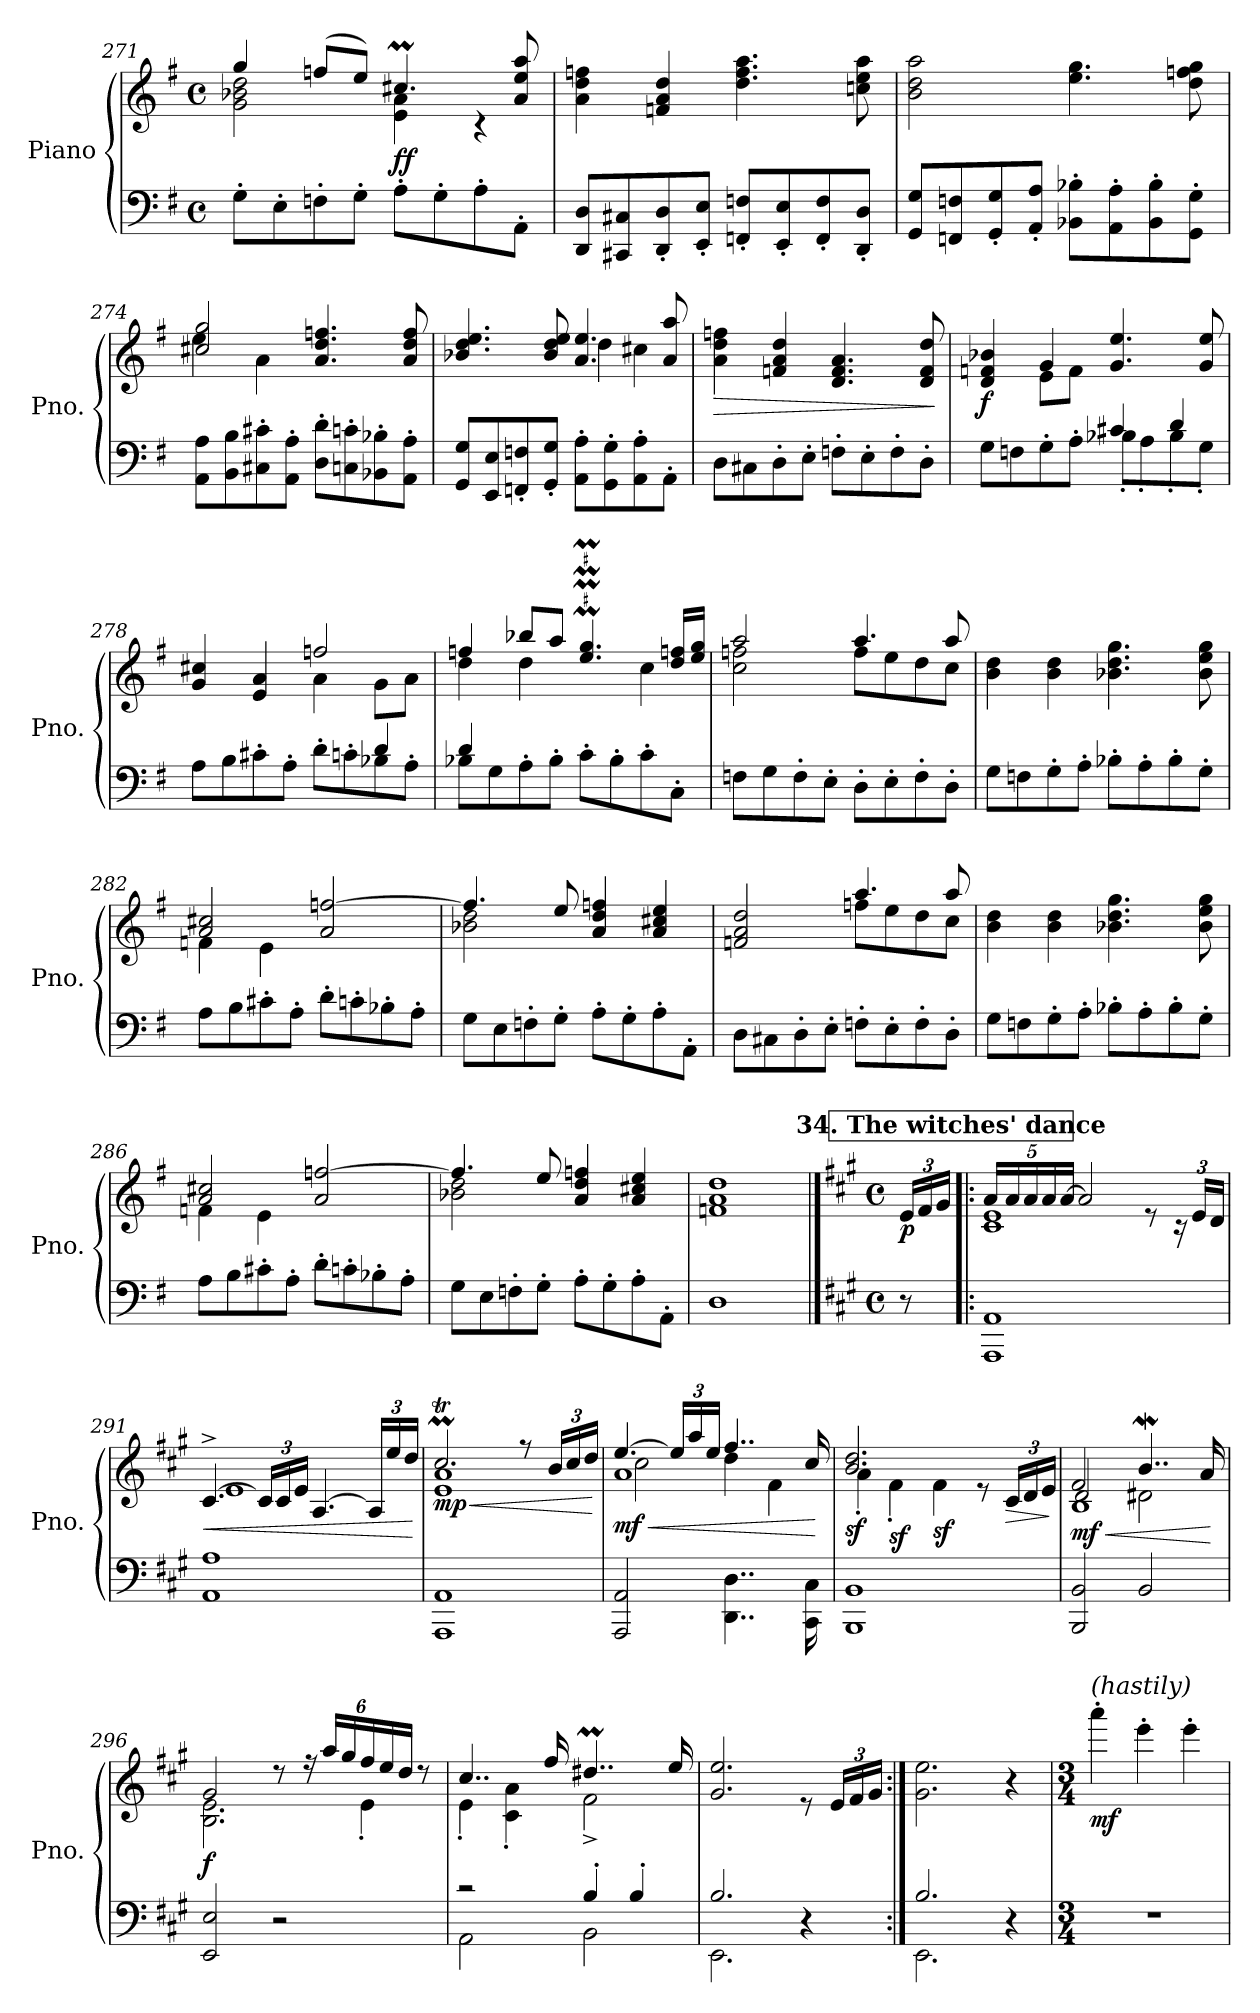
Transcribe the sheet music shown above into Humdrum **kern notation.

**kern	**kern	**dynam
*part1	*part1	*part1
*staff2	*staff1	*staff1/2
*I"Piano	*	*
*I'Pno.	*	*
*clefF4	*clefG2	*
*k[f#]	*k[f#]	*
*M4/4	*M4/4	*
*met(c)	*met(c)	*
=271	=271	=271
*	*^	*
8G'\L	4gg/	2g\ 2b-X\ 2dd\	.
8E'\	.	.	.
8Fn'\	(>8ffn/L	.	.
8G'\J	8ee/J)	.	.
!	!	!	!LO:DY:b
8A'\L	4.cc#Xm/	4e\ 4a\	ff
8G'\	.	.	.
8A'\	.	4r	.
8AA'\J	8a/ 8ee/ 8aa/	.	.
*	*v	*v	*
!!LO:LB:g=z
=272	=272	=272
8DD/ 8D/L	4a\ 4dd\ 4ffn\	.
8CC#X/ 8C#X/	.	.
8DD/' 8D/'	4fn/ 4a/ 4dd/	.
8EE/' 8E/'J	.	.
8FFn/' 8Fn/'L	4.dd\ 4.ff\ 4.aa\	.
8EE/' 8E/'	.	.
8FF/' 8F/'	.	.
8DD/' 8D/'J	8ccn\ 8ee\ 8aa\	.
=273	=273	=273
8GG/ 8G/L	2b\ 2dd\ 2aa\	.
8FFn/ 8Fn/	.	.
8GG/' 8G/'	.	.
8AA/' 8A/'J	.	.
8BB-X\' 8B-X\'L	4.ee\ 4.gg\	.
8AA\' 8A\'	.	.
8BB-\' 8B-\'	.	.
8GG\' 8G\'J	8dd\ 8ffn\ 8gg\	.
=274	=274	=274
*	*^	*
8AA\ 8A\L	2cc#X/ 2gg/	4ee\	.
8BB\ 8B\	.	.	.
8C#X\' 8c#X\'	.	4a\	.
8AA\' 8A\'J	.	.	.
8D\' 8d\'L	4.a/ 4.dd/ 4.ffn/	2ryy	.
8Cn\' 8cn\'	.	.	.
8BB-X\' 8B-X\'	.	.	.
8AA\' 8A\'J	8a/ 8dd/ 8ff/	.	.
=275	=275	=275	=275
8GG/ 8G/L	4.b-X/ 4.dd/ 4.ee/	2ryy	.
8EE/ 8E/	.	.	.
8FFn/' 8Fn/'	.	.	.
8GG/' 8G/'J	8b-/ 8dd/ 8ee/	.	.
8AA\' 8A\'L	4.a/ 4.ee/	4dd\	.
8GG\' 8G\'	.	.	.
8AA\' 8A\'	.	4cc#X\	.
8AA'\J	8a/ 8aa/	.	.
*	*v	*v	*
!!LO:LB:g=z
=276	=276	=276
!	!	!LO:HP:b
8D\L	4a\ 4dd\ 4ffn\	>
8C#X\	.	.
8D'\	4fn/ 4a/ 4dd/	.
8E'\J	.	.
8Fn'\L	4.d/ 4.f/ 4.a/	.
8E'\	.	.
8F'\	.	.
8D'\J	8d/ 8f/ 8dd/	.
.	.	]
=277	=277	=277
*^	*^	*
!	!	!	!	!LO:DY:b
8G\L	2ryy	4d/ 4fn/ 4b-X/	4ryy	f
8Fn\	.	.	.	.
8G'\	.	4g/	8e\L	.
8A'\J	.	.	8f\J	.
4c#X/	8B-X'\L	4.g/ 4.ee/	2ryy	.
.	8A'\	.	.	.
4d/	8B-'\	.	.	.
.	8G'\J	8g/ 8ee/	.	.
=278	=278	=278	=278	=278
8A\L	2.ryy	4g/ 4cc#X/	2ryy	.
8B\	.	.	.	.
8c#X'\	.	4e/ 4a/	.	.
8A'\J	.	.	.	.
8d'\L	.	2ffn/	4a\	.
8cn'\	.	.	.	.
8B-X'\	4d/	.	8g\L	.
8A'\J	.	.	8a\J	.
=279	=279	=279	=279	=279
8B-X\L	4d/	4ffn/	4dd\	.
8G\	.	.	.	.
8A'\	2.ryy	8bb-X/L	4dd\	.
8B-'\J	.	8aa/J	.	.
8c'\L	.	4.ee/M 4.gg/M	4ryy	.
8B-'\	.	.	.	.
8c'\	.	.	4cc\	.
8C'\J	.	16dd/ 16ff/LL	.	.
.	.	16ee/ 16gg/JJ	.	.
*v	*v	*	*	*
!!LO:LB:g=z	!!
=280	=280	=280	=280
8Fn\L	2aa/	2cc\ 2ffn\	.
8G\	.	.	.
8F'\	.	.	.
8E'\J	.	.	.
8D'\L	4.aa/	8ff\L	.
8E'\	.	8ee\	.
8F'\	.	8dd\	.
8D'\J	8aa/	8cc\J	.
*	*v	*v	*
=281	=281	=281
8G\L	4b\ 4dd\	.
8Fn\	.	.
8G'\	4b\ 4dd\	.
8A'\J	.	.
8B-X'\L	4.b-X\ 4.dd\ 4.gg\	.
8A'\	.	.
8B-'\	.	.
8G'\J	8b-\ 8ee\ 8gg\	.
=282	=282	=282
*	*^	*
8A\L	2a/ 2cc#X/	4fn\	.
8B\	.	.	.
8c#X'\	.	4e\	.
8A'\J	.	.	.
8d'\L	2a/ [2ffn/	2ryy	.
8cn'\	.	.	.
8B-X'\	.	.	.
8A'\J	.	.	.
=283	=283	=283	=283
8G\L	4.ff/]	2b-X\ 2dd\	.
8E\	.	.	.
8Fn'\	.	.	.
8G'\J	8ee/	.	.
8A'\L	4a/ 4dd/ 4ffn/	2ryy	.
8G'\	.	.	.
8A'\	4a/ 4cc#X/ 4ee/	.	.
8AA'\J	.	.	.
=284	=284	=284	=284
8D\L	2fn/ 2a/ 2dd/	2ryy	.
8C#X\	.	.	.
8D'\	.	.	.
8E'\J	.	.	.
8Fn'\L	4.aa/	8ffn\L	.
8E'\	.	8ee\	.
8F'\	.	8dd\	.
8D'\J	8aa/	8cc\J	.
*	*v	*v	*
!!LO:LB:g=z
=285	=285	=285
8G\L	4b\ 4dd\	.
8Fn\	.	.
8G'\	4b\ 4dd\	.
8A'\J	.	.
8B-X'\L	4.b-X\ 4.dd\ 4.gg\	.
8A'\	.	.
8B-'\	.	.
8G'\J	8b-\ 8ee\ 8gg\	.
=286	=286	=286
*	*^	*
8A\L	2a/ 2cc#X/	4fn\	.
8B\	.	.	.
8c#X'\	.	4e\	.
8A'\J	.	.	.
8d'\L	2a/ [2ffn/	2ryy	.
8cn'\	.	.	.
8B-X'\	.	.	.
8A'\J	.	.	.
=287	=287	=287	=287
8G\L	4.ff/]	2b-X\ 2dd\	.
8E\	.	.	.
8Fn'\	.	.	.
8G'\J	8ee/	.	.
8A'\L	4a/ 4dd/ 4ffn/	2ryy	.
8G'\	.	.	.
8A'\	4a/ 4cc#X/ 4ee/	.	.
8AA'\J	.	.	.
*	*v	*v	*
=288	=288	=288
1D	1fn 1a 1dd	.
!!LO:PB:g=z
==289	==289	==289
*k[f#c#g#]	*k[f#c#g#]	*
*M4/4	*M4/4	*
*met(c)	*met(c)	*
*	*Xbrackettup	*
*	*MM120	*
!	!	!LO:DY:b
8r	24e/LL	p
.	24f#/	.
.	24g#/JJ	.
!!LO:REH:place=s1:a:B:fs=14:t=34. The witches' dance
=290!|:	=290!|:	=290!|:
*	*^	*
1AAA 1AA	20a/LL	1c# 1e	.
.	20a/	.	.
.	20a/	.	.
.	20a/	.	.
.	[20a/JJ	.	.
.	2a/]	.	.
.	8re	.	.
.	24rc	.	.
.	24e/LL	.	.
.	24d/JJ	.	.
=291	=291	=291	=291
!	!	!	!LO:HP:b
1AA 1A	[4.c#^/	1e	<
.	24c#/LL]	.	.
.	24c#/	.	.
.	24e/JJ	.	.
.	[4.A/	.	.
.	24A/LL]	.	.
.	24ee/	.	.
.	24dd/JJ	.	.
*	*v	*v	*
.	.	[
=292	=292	=292
!	!	!LO:HP:b
*	*^	*
!	!	!	!LO:DY:n=1:b
1AAA 1AA	2.cc#tm/	1e 1a	< mp
.	8r	.	.
.	24b/LL	.	.
.	24cc#/	.	.
.	24dd/JJ	.	.
*	*v	*v	*
.	.	[
=293	=293	=293
!	!	!LO:HP:b
*	*^	*
*	*	*^	*
!	!	!	!	!LO:DY:n=1:b
2AAA/ 2AA/	[4.ee/	1a	2cc#\	< mf
.	24ee/LL]	.	.	.
.	24aa/	.	.	.
.	24ee/JJ	.	.	.
4..DD\ 4..D\	4..ff#/	.	4dd\	.
.	.	.	4f#\	.
16CC#\ 16C#\	16cc#/	.	.	.
*	*v	*v	*v	*
.	.	[
!!LO:LB:g=z
=294	=294	=294
*	*^	*
!	!	!	!LO:DY:b
1BBB 1BB	2.b/ 2.dd/	4a'\	sf
!	!	!	!LO:DY:b
.	.	4f#'\	sf
!	!	!	!LO:DY:b
.	.	4f#\	sf
.	8re	4ryy	.
!	!	!	!LO:HP:b
.	24c#/LL	.	>
.	24d/	.	.
.	24e/JJ	.	.
*	*v	*v	*
.	.	]
=295	=295	=295
!	!	!LO:HP:b
*	*^	*
*	*	*^	*
!	!	!	!	!LO:DY:n=1:b
2BBB/ 2BB/	2f#/	1B	2d/	< mf
2BB/	4..bW/	.	2d#X\	.
.	16a/	.	.	.
*	*v	*v	*v	*
.	.	[
=296	=296	=296
*	*^	*
!	!	!	!LO:DY:a=2
2EE/ 2E/	2g#/	2.B\ 2.e\	f
!	!	!	!LO:DY:a
2r	8rdd	.	other-dynamics
.	24r	.	.
.	24aa/LL	.	.
.	24gg#/	.	.
.	24ff#/	4e'\	.
.	24ee/	.	.
.	24dd/JJ	.	.
.	8rdd	.	.
=297	=297	=297	=297
*^	*	*	*
2r	2AA\	4..cc#/	4e'\	.
.	.	.	4c#\' 4a\'	.
.	.	16ff#/	.	.
4B'/	2BB\	4..dd#Xm/	2f#^\	.
4B'/	.	.	.	.
.	.	16ee/	.	.
*	*	*v	*v	*
=298	=298	=298	=298
2.B/	2.EE\	2.g#/ 2.ee/	.
4r	4ryy	8re	.
.	.	24e/LL	.
.	.	24f#/	.
.	.	24g#/JJ	.
=299:|!	=299:|!	=299:|!	=299:|!
2.B/	2.EE\	2.g#\ 2.ee\	.
4r	4ryy	4r	.
*v	*v	*	*
!!LO:LB:g=z
=300	=300	=300
*M3/4	*M3/4	*
*	*MM324	*
*^	*	*
!	!	!LO:TX:a:i:t=(hastily)	!
!	!	!	!LO:DY:b
*v	*v	*	*
2.r	4aaa'\	mf
.	4eee'\	.
.	4eee'\	.
=	=	=
*-	*-	*-
